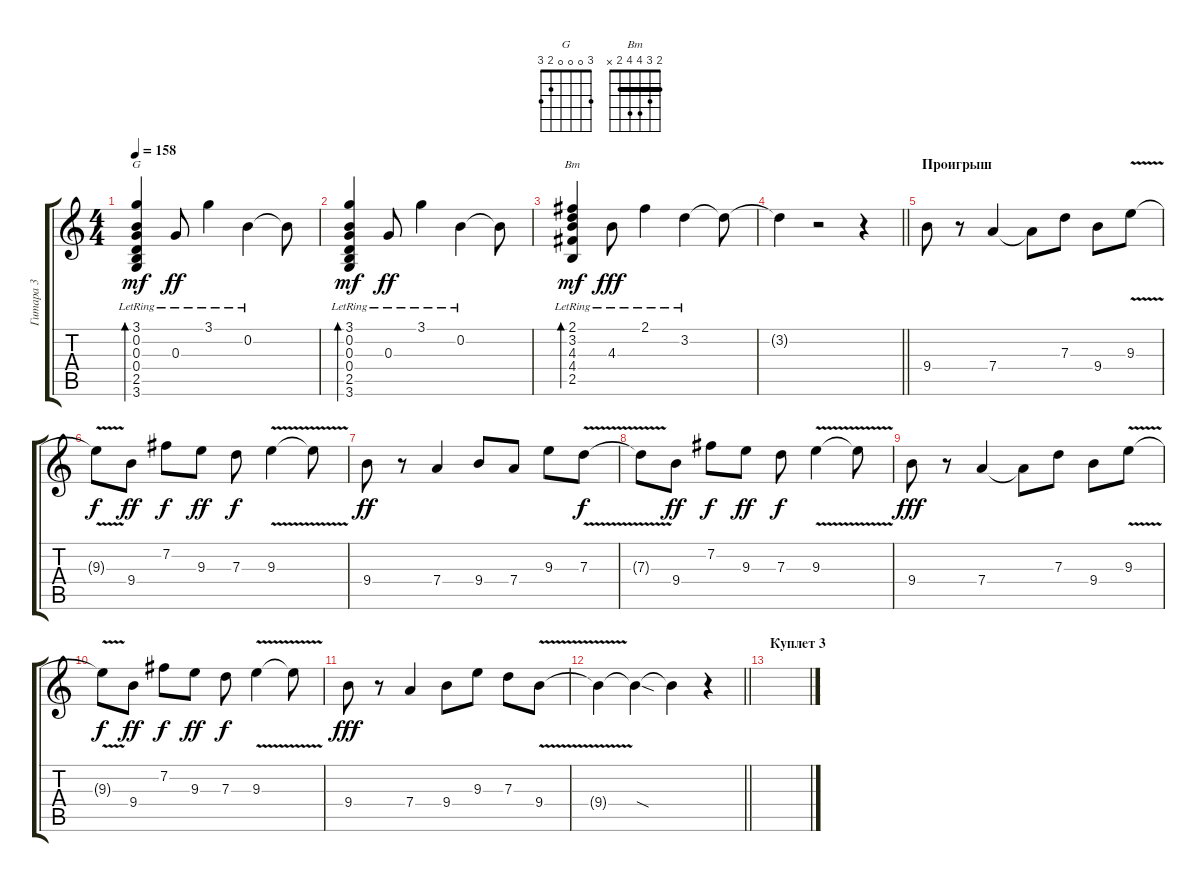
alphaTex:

\track ("Гитара 3" "Гитара 3") {instrument acousticguitarsteel}
\staff {score tabs}
\tuning (E4 B3 G3 D3 A2 E2) {hide}
\chord ("G" 3 0 0 0 2 3)
\chord ("Bm" 2 3 4 4 2 x) {barre 2}
\ts (4 4)
\tempo 158
\clef g2
\ks c
(3.1{lr} 0.2{lr} 0.3{lr} 0.4{lr} 2.5{lr} 3.6{lr}).4{bd 60 ch "G" dy mf} 0.3{lr}.8{dy ff} 3.1{lr}.4 0.2{lr}.4 0.2{t}.8 |
(3.1{lr} 0.2{lr} 0.3{lr} 0.4{lr} 2.5{lr} 3.6{lr}).4{bd 60 dy mf} 0.3{lr}.8{dy ff} 3.1{lr}.4 0.2{lr}.4 0.2{t}.8 |
(2.1{lr} 3.2{lr} 4.3{lr} 4.4{lr} 2.5{lr}).4{bd 60 ch "Bm" dy mf} 4.3{lr}.8{dy fff} 2.1{lr}.4 3.2{lr}.4 3.2{t}.8 |
\barLineRight lightlight
3.2{t}.4 r.2 r.4 |
\section ("" "Проигрыш")
9.4.8{instrument distortionguitar} r.8 7.4.4 7.4{t}.8 7.3.8 9.4.8 9.3{v}.8 |
9.3{t}.8{dy f} 9.4.8{dy ff} 7.2.8{dy f} 9.3.8{dy ff} 7.3.8{dy f} 9.3{v}.4 9.3{t}.8 |
9.4.8{dy ff} r.8 7.4.4 9.4.8 7.4.8 9.3.8 7.3{v}.8{dy f} |
7.3{t}.8 9.4.8{dy ff} 7.2.8{dy f} 9.3.8{dy ff} 7.3.8{dy f} 9.3{v}.4 9.3{t}.8 |
9.4.8{dy fff} r.8 7.4.4 7.4{t}.8 7.3.8 9.4.8 9.3{v}.8 |
9.3{t}.8{dy f} 9.4.8{dy ff} 7.2.8{dy f} 9.3.8{dy ff} 7.3.8{dy f} 9.3{v}.4 9.3{t}.8 |
9.4.8{dy fff} r.8 7.4.4 9.4.8 9.3.8 7.3.8 9.4{v}.8 |
\barLineRight lightlight
9.4{t}.4 9.4{sod t}.4 9.4{t}.4 r.4 |
\section ("" "Куплет 3")
